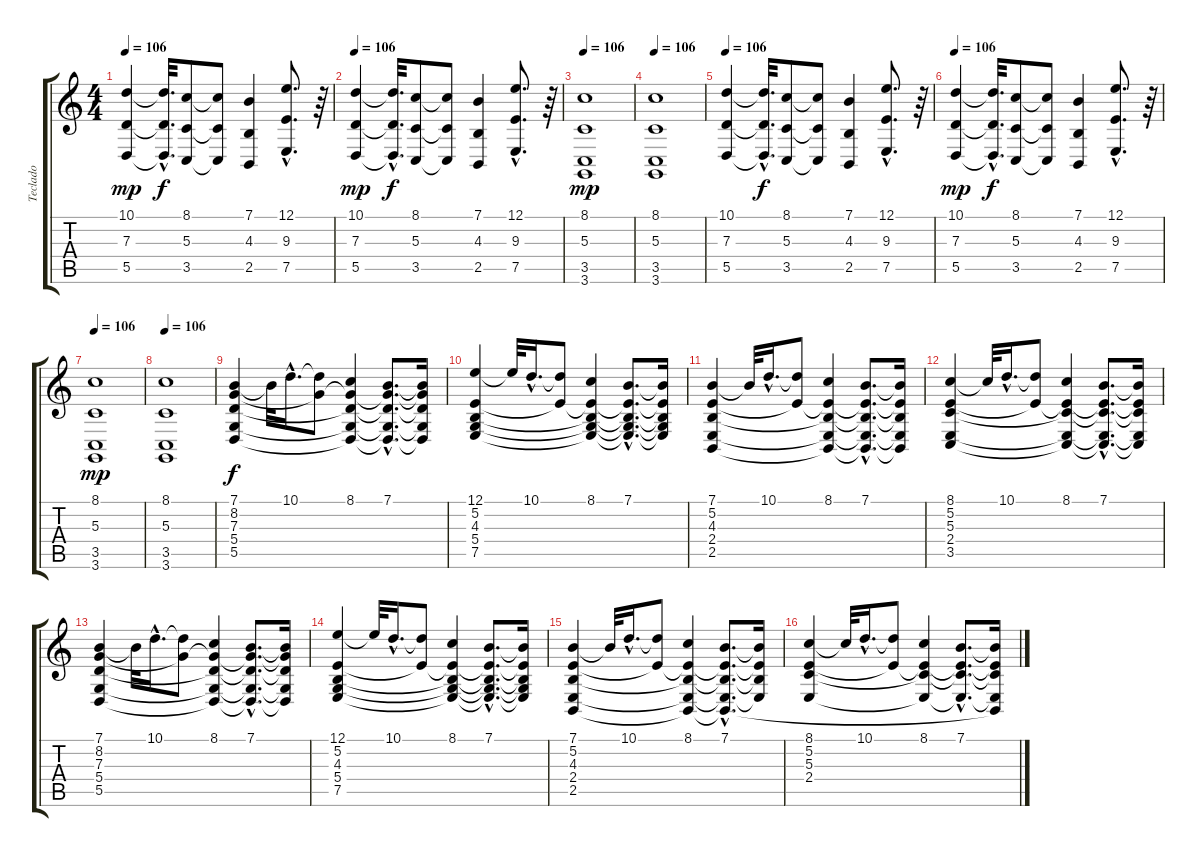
\track ("Teclado" "Teclado") {instrument synthstrings1}
\staff {score tabs}
\tuning (E4 B3 G3 D3 A2 E2) {hide}
\ts (4 4)
\tempo 106
\clef g2
\ks c
(10.1 7.3 5.5).4{dy mp} (10.1{hac t} 7.3{hac t} 5.5{hac t}).32{d dy f} (8.1 5.3 3.5).8 (8.1{t} 5.3{t} 3.5{t}).8 (7.1 4.3 2.5).4 (12.1{hac} 9.3{hac} 7.5{hac}).8{d} r.64 |
\tempo 106
(10.1 7.3 5.5).4{dy mp} (10.1{hac t} 7.3{hac t} 5.5{hac t}).32{d dy f} (8.1 5.3 3.5).8 (8.1{t} 5.3{t} 3.5{t}).8 (7.1 4.3 2.5).4 (12.1{hac} 9.3{hac} 7.5{hac}).8{d} r.64 |
\tempo 106
(8.1 5.3 3.5 3.6).1{dy mp} |
\tempo 106
(8.1 5.3 3.5 3.6).1 |
\tempo 106
(10.1 7.3 5.5).4 (10.1{hac t} 7.3{hac t} 5.5{hac t}).32{d dy f} (8.1 5.3 3.5).8 (8.1{t} 5.3{t} 3.5{t}).8 (7.1 4.3 2.5).4 (12.1{hac} 9.3{hac} 7.5{hac}).8{d} r.64 |
\tempo 106
(10.1 7.3 5.5).4{dy mp} (10.1{hac t} 7.3{hac t} 5.5{hac t}).32{d dy f} (8.1 5.3 3.5).8 (8.1{t} 5.3{t} 3.5{t}).8 (7.1 4.3 2.5).4 (12.1{hac} 9.3{hac} 7.5{hac}).8{d} r.64 |
\tempo 106
(8.1 5.3 3.5 3.6).1{dy mp} |
\tempo 106
(8.1 5.3 3.5 3.6).1 |
(7.1 8.2 7.3 5.4 5.5).4{dy f} 7.1{t}.32 10.1{hac}.16{d} (10.1{t} 8.2{t}).8 (8.1 8.2{t} 7.3{t} 5.4{t} 5.5{t}).4 (7.1{hac} 8.2{t} 7.3{hac t} 5.4{hac t} 5.5{hac t}).8{d} (7.1{t} 8.2{t} 7.3{t} 5.4{t} 5.5{t}).16 |
(12.1 5.2 4.3 5.4 7.5).4 12.1{t}.32 10.1{hac}.16{d} (10.1{t} 5.2{t}).8 (8.1 5.2{t} 4.3{t} 5.4{t} 7.5{t}).4 (7.1{hac} 5.2{t} 4.3{hac t} 5.4{hac t} 7.5{hac t}).8{d} (7.1{t} 5.2{t} 4.3{t} 5.4{t} 7.5{t}).16 |
(7.1 5.2 4.3 2.4 2.5).4 7.1{t}.32 10.1{hac}.16{d} (10.1{t} 5.2{t}).8 (8.1 5.2{t} 4.3{t} 2.4{t} 2.5{t}).4 (7.1{hac} 5.2{t} 4.3{hac t} 2.4{hac t} 2.5{hac t}).8{d} (7.1{t} 5.2{t} 4.3{t} 2.4{t} 2.5{t}).16 |
(8.1 5.2 5.3 2.4 3.5).4 8.1{t}.32 10.1{hac}.16{d} (10.1{t} 5.2{t}).8 (8.1 5.2{t} 5.3{t} 2.4{t} 3.5{t}).4 (7.1{hac} 5.2{t} 5.3{hac t} 2.4{hac t} 3.5{hac t}).8{d} (7.1{t} 5.2{t} 5.3{t} 2.4{t} 3.5{t}).16 |
(7.1 8.2 7.3 5.4 5.5).4 7.1{t}.32 10.1{hac}.16{d} (10.1{t} 8.2{t}).8 (8.1 8.2{t} 7.3{t} 5.4{t} 5.5{t}).4 (7.1{hac} 8.2{t} 7.3{hac t} 5.4{hac t} 5.5{hac t}).8{d} (7.1{t} 8.2{t} 7.3{t} 5.4{t} 5.5{t}).16 |
(12.1 5.2 4.3 5.4 7.5).4 12.1{t}.32 10.1{hac}.16{d} (10.1{t} 5.2{t}).8 (8.1 5.2{t} 4.3{t} 5.4{t} 7.5{t}).4 (7.1{hac} 5.2{t} 4.3{hac t} 5.4{hac t} 7.5{hac t}).8{d} (7.1{t} 5.2{t} 4.3{t} 5.4{t} 7.5{t}).16 |
(7.1 5.2 4.3 2.4 2.5).4 7.1{t}.32 10.1{hac}.16{d} (10.1{t} 5.2{t}).8 (8.1 5.2{t} 4.3{t} 2.4{t} 2.5{t}).4 (7.1{hac} 5.2{t} 4.3{hac t} 2.4{hac t} 2.5{hac t}).8{d} (7.1{t} 5.2{t} 4.3{t} 2.4{t}).16 |
(8.1 5.2 5.3 2.4).4 8.1{t}.32 10.1{hac}.16{d} (10.1{t} 5.2{t}).8 (8.1 5.2{t} 5.3{t} 2.4{t}).4 (7.1{hac} 5.2{t} 5.3{hac t} 2.4{hac t}).8{d} (7.1{t} 5.2{t} 5.3{t} 2.4{t} 2.5{t}).16
